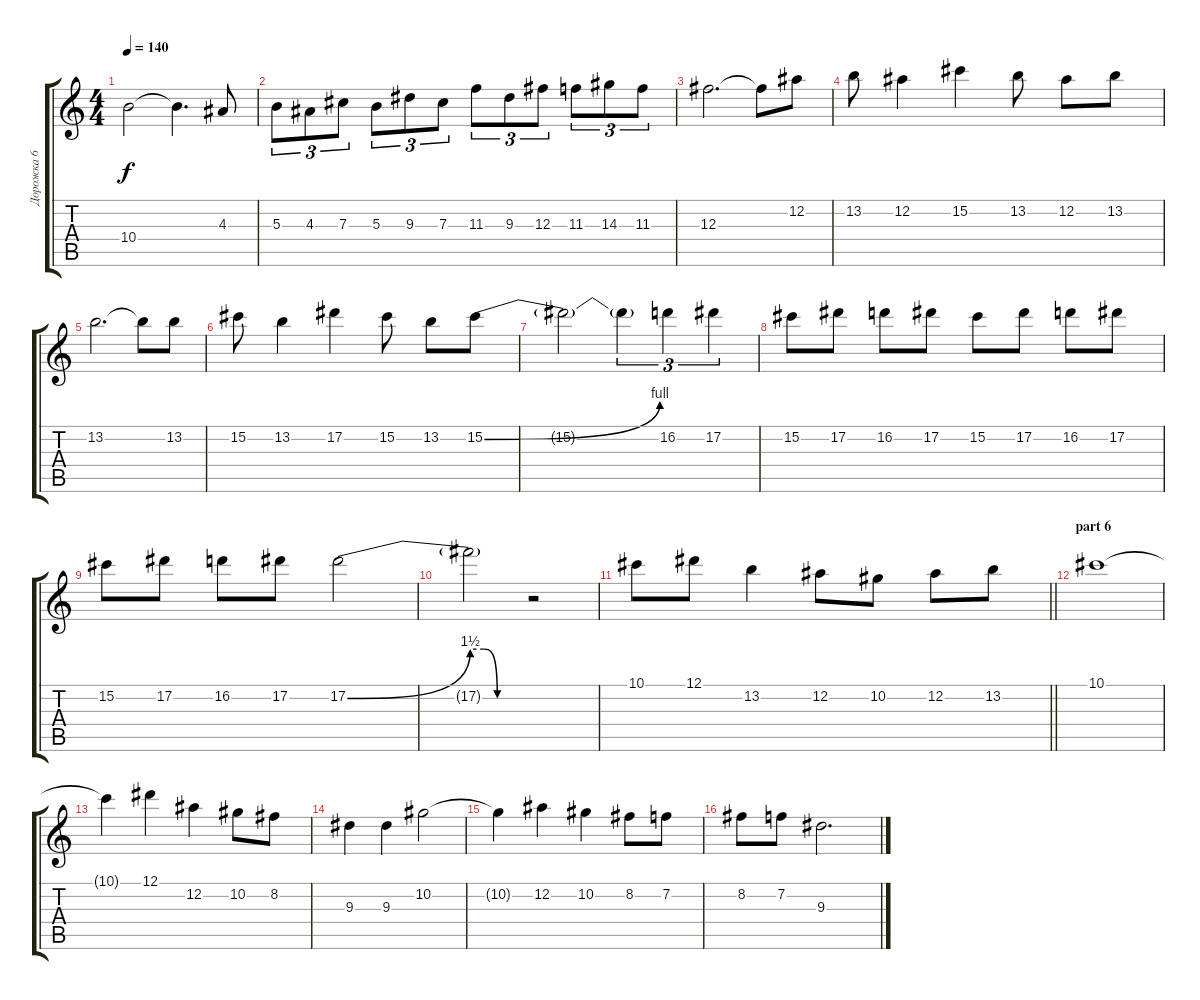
\track ("Дорожка 6" "Дорожка 6") {instrument distortionguitar}
\staff {score tabs}
\tuning (Eb4 Bb3 Gb3 Db3 Ab2 Eb2) {hide}
\ts (4 4)
\tempo 140
\clef g2
\ks c
10.4.2{dy f} 10.4{t}.4{d} 4.3.8 |
5.3.8{tu (3 2)} 4.3.8{tu (3 2)} 7.3.8{tu (3 2)} 5.3.8{tu (3 2)} 9.3.8{tu (3 2)} 7.3.8{tu (3 2)} 11.3.8{tu (3 2)} 9.3.8{tu (3 2)} 12.3.8{tu (3 2)} 11.3.8{tu (3 2)} 14.3.8{tu (3 2)} 11.3.8{tu (3 2)} |
12.3.2{d} 12.3{t}.8 12.2.8 |
13.2.8 12.2.4 15.2.4 13.2.8 12.2.8 13.2.8 |
13.2.2{d} 13.2{t}.8 13.2.8 |
15.2.8 13.2.4 17.2.4 15.2.8 13.2.8 15.2{be (bend 0 0 60 4)}.8 |
15.2{t}.2 15.2{t}.4{tu (3 2)} 16.2.4{tu (3 2)} 17.2.4{tu (3 2)} |
15.2.8 17.2.8 16.2.8 17.2.8 15.2.8 17.2.8 16.2.8 17.2.8 |
15.2.8 17.2.8 16.2.8 17.2.8 17.2{be (bend 0 0 60 6)}.2 |
17.2{be (custom 0 6 15 6 30 0 60 0) t}.2 r.2 |
\barLineRight lightlight
10.1.8 12.1.8 13.2.4 12.2.8 10.2.8 12.2.8 13.2.8 |
\section ("" "part 6")
10.1.1 |
10.1{t}.4 12.1.4 12.2.4 10.2.8 8.2.8 |
9.3.4 9.3.4 10.2.2 |
10.2{t}.4 12.2.4 10.2.4 8.2.8 7.2.8 |
8.2.8 7.2.8 9.3.2{d}
